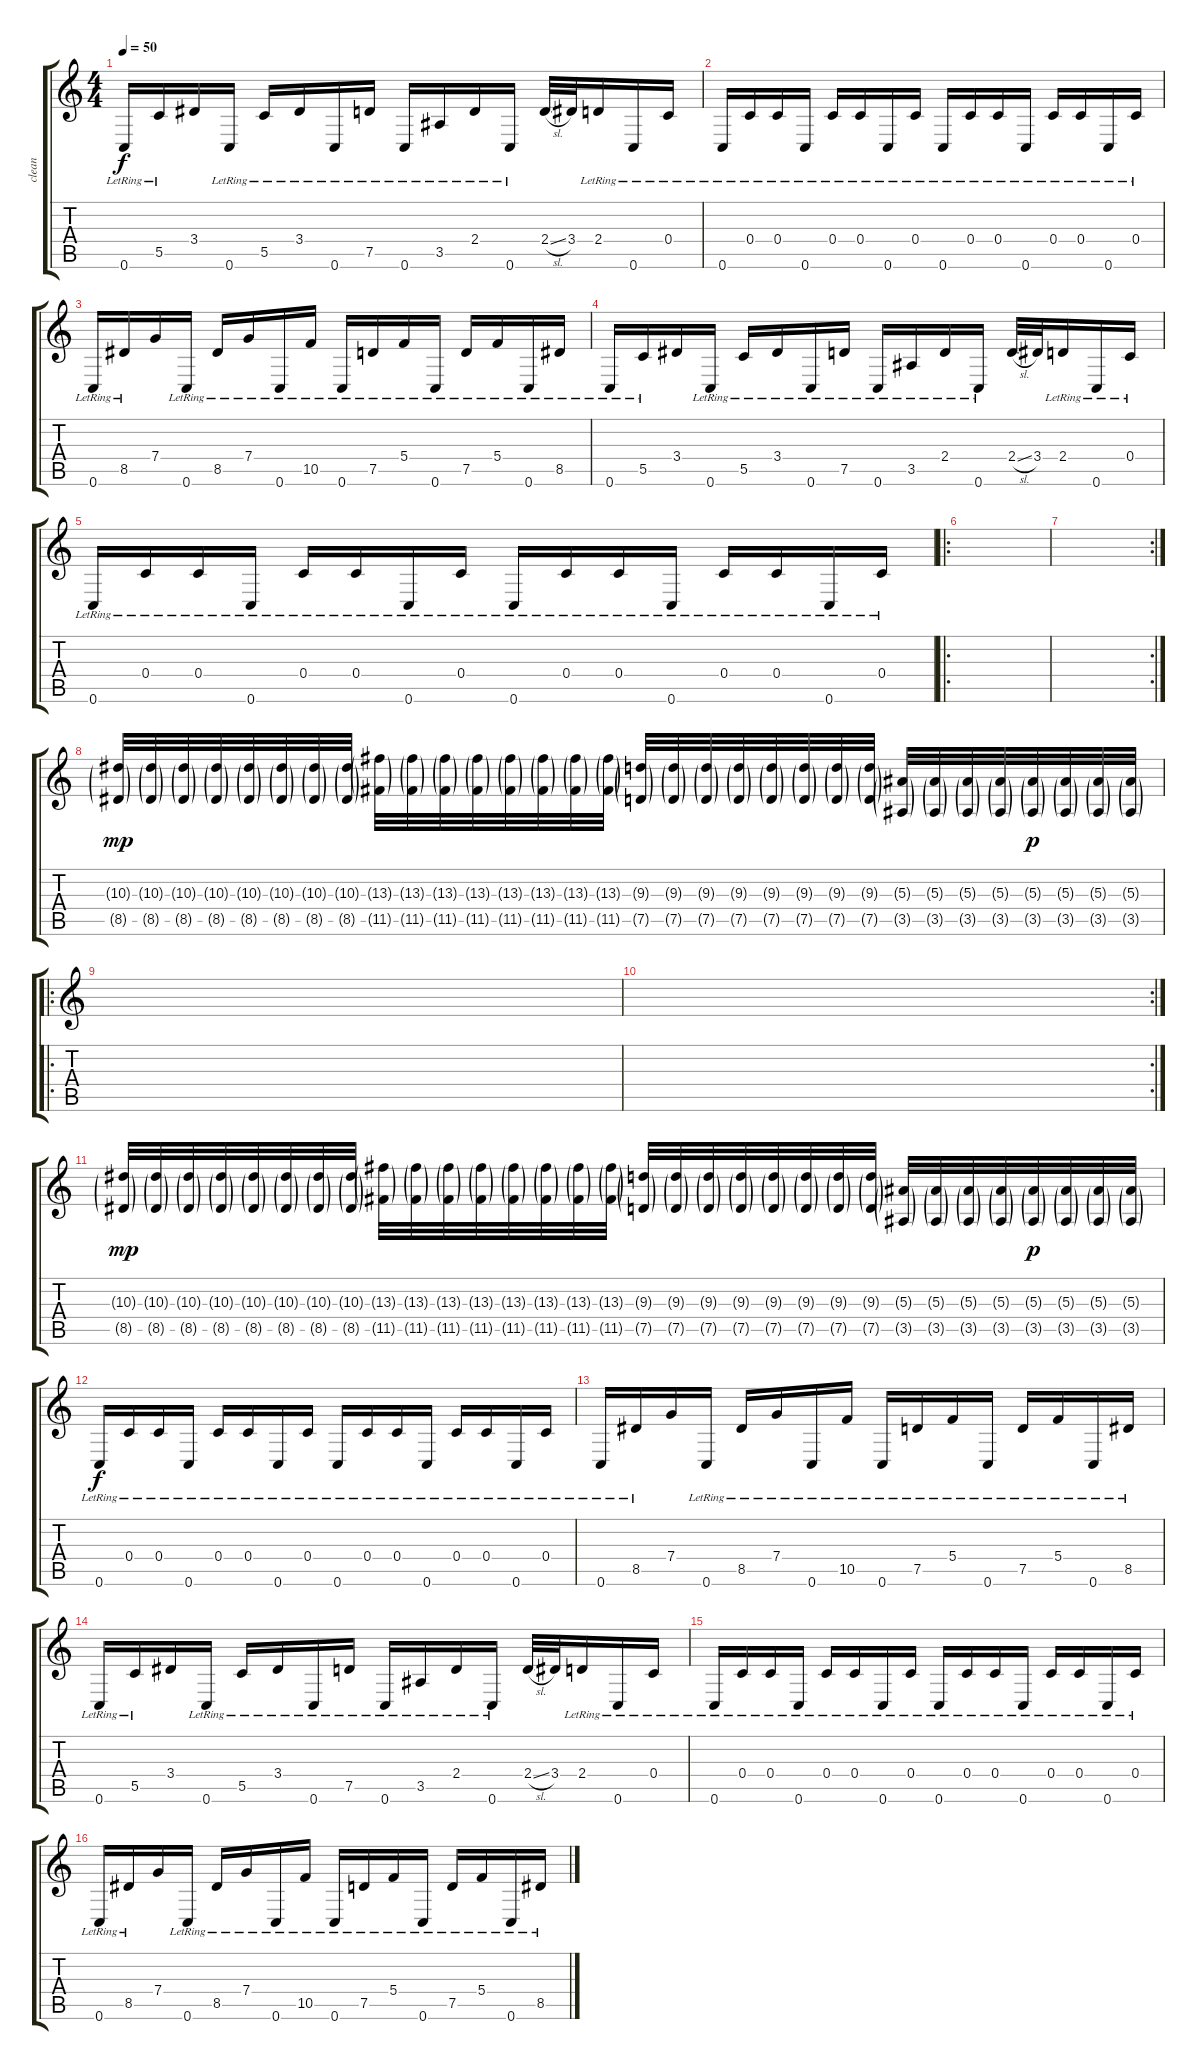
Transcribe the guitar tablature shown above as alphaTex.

\track ("clean" "clean") {instrument electricguitarclean}
\staff {score tabs}
\tuning (D4 A3 F3 C3 G2 C2) {hide}
\ts (4 4)
\tempo 50
\clef g2
\ks c
0.6{lr}.16{dy f} 5.5{lr}.16 3.4.16 0.6{lr}.16 5.5{lr}.16 3.4{lr}.16 0.6{lr}.16 7.5{lr}.16 0.6{lr}.16 3.5{lr}.16 2.4{lr}.16 0.6{lr}.16 2.4{sl}.32 3.4.32 2.4{lr}.16 0.6{lr}.16 0.4{lr}.16 |
0.6{lr}.16 0.4{lr}.16 0.4{lr}.16 0.6{lr}.16 0.4{lr}.16 0.4{lr}.16 0.6{lr}.16 0.4{lr}.16 0.6{lr}.16 0.4{lr}.16 0.4{lr}.16 0.6{lr}.16 0.4{lr}.16 0.4{lr}.16 0.6{lr}.16 0.4{lr}.16 |
0.6{lr}.16 8.5{lr}.16 7.4.16 0.6{lr}.16 8.5{lr}.16 7.4{lr}.16 0.6{lr}.16 10.5{lr}.16 0.6{lr}.16 7.5{lr}.16 5.4{lr}.16 0.6{lr}.16 7.5{lr}.16 5.4{lr}.16 0.6{lr}.16 8.5{lr}.16 |
0.6{lr}.16 5.5{lr}.16 3.4.16 0.6{lr}.16 5.5{lr}.16 3.4{lr}.16 0.6{lr}.16 7.5{lr}.16 0.6{lr}.16 3.5{lr}.16 2.4{lr}.16 0.6{lr}.16 2.4{sl}.32 3.4.32 2.4{lr}.16 0.6{lr}.16 0.4{lr}.16 |
0.6{lr}.16 0.4{lr}.16 0.4{lr}.16 0.6{lr}.16 0.4{lr}.16 0.4{lr}.16 0.6{lr}.16 0.4{lr}.16 0.6{lr}.16 0.4{lr}.16 0.4{lr}.16 0.6{lr}.16 0.4{lr}.16 0.4{lr}.16 0.6{lr}.16 0.4{lr}.16 |
\ro
|
\rc 2
|
(10.3{g} 8.5{g}).32{dy mp} (10.3{g} 8.5{g}).32 (10.3{g} 8.5{g}).32 (10.3{g} 8.5{g}).32 (10.3{g} 8.5{g}).32 (10.3{g} 8.5{g}).32 (10.3{g} 8.5{g}).32 (10.3{g} 8.5{g}).32 (13.3{g} 11.5{g}).32 (13.3{g} 11.5{g}).32 (13.3{g} 11.5{g}).32 (13.3{g} 11.5{g}).32 (13.3{g} 11.5{g}).32 (13.3{g} 11.5{g}).32 (13.3{g} 11.5{g}).32 (13.3{g} 11.5{g}).32 (9.3{g} 7.5{g}).32 (9.3{g} 7.5{g}).32 (9.3{g} 7.5{g}).32 (9.3{g} 7.5{g}).32 (9.3{g} 7.5{g}).32 (9.3{g} 7.5{g}).32 (9.3{g} 7.5{g}).32 (9.3{g} 7.5{g}).32 (5.3{g} 3.5{g}).32 (5.3{g} 3.5{g}).32 (5.3{g} 3.5{g}).32 (5.3{g} 3.5{g}).32 (5.3{g} 3.5{g}).32{dy p} (5.3{g} 3.5{g}).32 (5.3{g} 3.5{g}).32 (5.3{g} 3.5{g}).32 |
\ro
|
\rc 2
|
(10.3{g} 8.5{g}).32{dy mp} (10.3{g} 8.5{g}).32 (10.3{g} 8.5{g}).32 (10.3{g} 8.5{g}).32 (10.3{g} 8.5{g}).32 (10.3{g} 8.5{g}).32 (10.3{g} 8.5{g}).32 (10.3{g} 8.5{g}).32 (13.3{g} 11.5{g}).32 (13.3{g} 11.5{g}).32 (13.3{g} 11.5{g}).32 (13.3{g} 11.5{g}).32 (13.3{g} 11.5{g}).32 (13.3{g} 11.5{g}).32 (13.3{g} 11.5{g}).32 (13.3{g} 11.5{g}).32 (9.3{g} 7.5{g}).32 (9.3{g} 7.5{g}).32 (9.3{g} 7.5{g}).32 (9.3{g} 7.5{g}).32 (9.3{g} 7.5{g}).32 (9.3{g} 7.5{g}).32 (9.3{g} 7.5{g}).32 (9.3{g} 7.5{g}).32 (5.3{g} 3.5{g}).32 (5.3{g} 3.5{g}).32 (5.3{g} 3.5{g}).32 (5.3{g} 3.5{g}).32 (5.3{g} 3.5{g}).32{dy p} (5.3{g} 3.5{g}).32 (5.3{g} 3.5{g}).32 (5.3{g} 3.5{g}).32 |
0.6{lr}.16{dy f} 0.4{lr}.16 0.4{lr}.16 0.6{lr}.16 0.4{lr}.16 0.4{lr}.16 0.6{lr}.16 0.4{lr}.16 0.6{lr}.16 0.4{lr}.16 0.4{lr}.16 0.6{lr}.16 0.4{lr}.16 0.4{lr}.16 0.6{lr}.16 0.4{lr}.16 |
0.6{lr}.16 8.5{lr}.16 7.4.16 0.6{lr}.16 8.5{lr}.16 7.4{lr}.16 0.6{lr}.16 10.5{lr}.16 0.6{lr}.16 7.5{lr}.16 5.4{lr}.16 0.6{lr}.16 7.5{lr}.16 5.4{lr}.16 0.6{lr}.16 8.5{lr}.16 |
0.6{lr}.16 5.5{lr}.16 3.4.16 0.6{lr}.16 5.5{lr}.16 3.4{lr}.16 0.6{lr}.16 7.5{lr}.16 0.6{lr}.16 3.5{lr}.16 2.4{lr}.16 0.6{lr}.16 2.4{sl}.32 3.4.32 2.4{lr}.16 0.6{lr}.16 0.4{lr}.16 |
0.6{lr}.16 0.4{lr}.16 0.4{lr}.16 0.6{lr}.16 0.4{lr}.16 0.4{lr}.16 0.6{lr}.16 0.4{lr}.16 0.6{lr}.16 0.4{lr}.16 0.4{lr}.16 0.6{lr}.16 0.4{lr}.16 0.4{lr}.16 0.6{lr}.16 0.4{lr}.16 |
0.6{lr}.16 8.5{lr}.16 7.4.16 0.6{lr}.16 8.5{lr}.16 7.4{lr}.16 0.6{lr}.16 10.5{lr}.16 0.6{lr}.16 7.5{lr}.16 5.4{lr}.16 0.6{lr}.16 7.5{lr}.16 5.4{lr}.16 0.6{lr}.16 8.5{lr}.16
